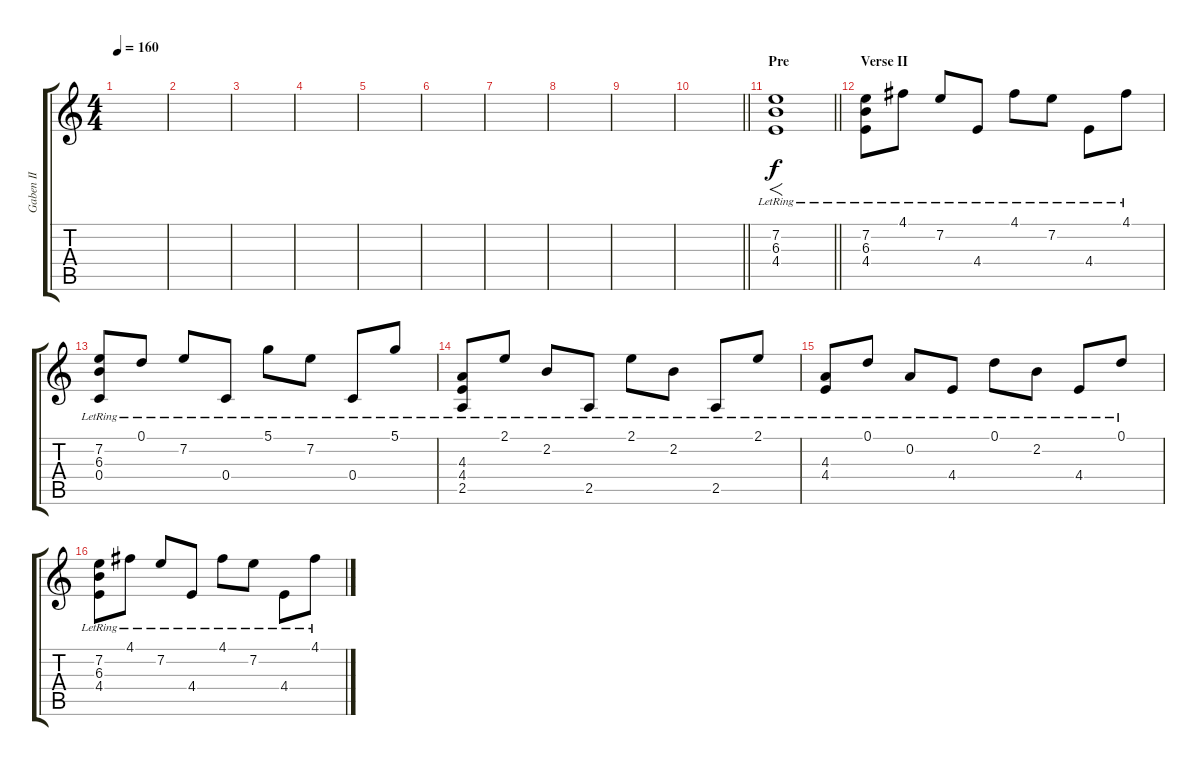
\track ("Gaben II" "Gaben II") {instrument electricguitarjazz}
\staff {score tabs}
\tuning (D4 A3 F3 C3 G2 C2) {hide}
\ts (4 4)
\tempo 160
\clef g2
\ks c
|
|
|
|
|
|
|
|
|
\barLineRight lightlight
|
\section ("" "Pre")
\barLineRight lightlight
(7.2{lr} 6.3{lr} 4.4{lr}).1{f} |
\section ("" "Verse II")
(7.2{lr} 6.3{lr} 4.4{lr}).8 4.1{lr}.8 7.2{lr}.8 4.4{lr}.8 4.1{lr}.8 7.2{lr}.8 4.4{lr}.8 4.1{lr}.8 |
(7.2{lr} 6.3{lr} 0.4{lr}).8 0.1{lr}.8 7.2{lr}.8 0.4{lr}.8 5.1{lr}.8 7.2{lr}.8 0.4{lr}.8 5.1{lr}.8 |
(4.3{lr} 4.4{lr} 2.5{lr}).8 2.1{lr}.8 2.2{lr}.8 2.5{lr}.8 2.1{lr}.8 2.2{lr}.8 2.5{lr}.8 2.1{lr}.8 |
(4.3{lr} 4.4{lr}).8 0.1{lr}.8 0.2{lr}.8 4.4{lr}.8 0.1{lr}.8 2.2{lr}.8 4.4{lr}.8 0.1{lr}.8 |
(7.2{lr} 6.3{lr} 4.4{lr}).8 4.1{lr}.8 7.2{lr}.8 4.4{lr}.8 4.1{lr}.8 7.2{lr}.8 4.4{lr}.8 4.1{lr}.8
